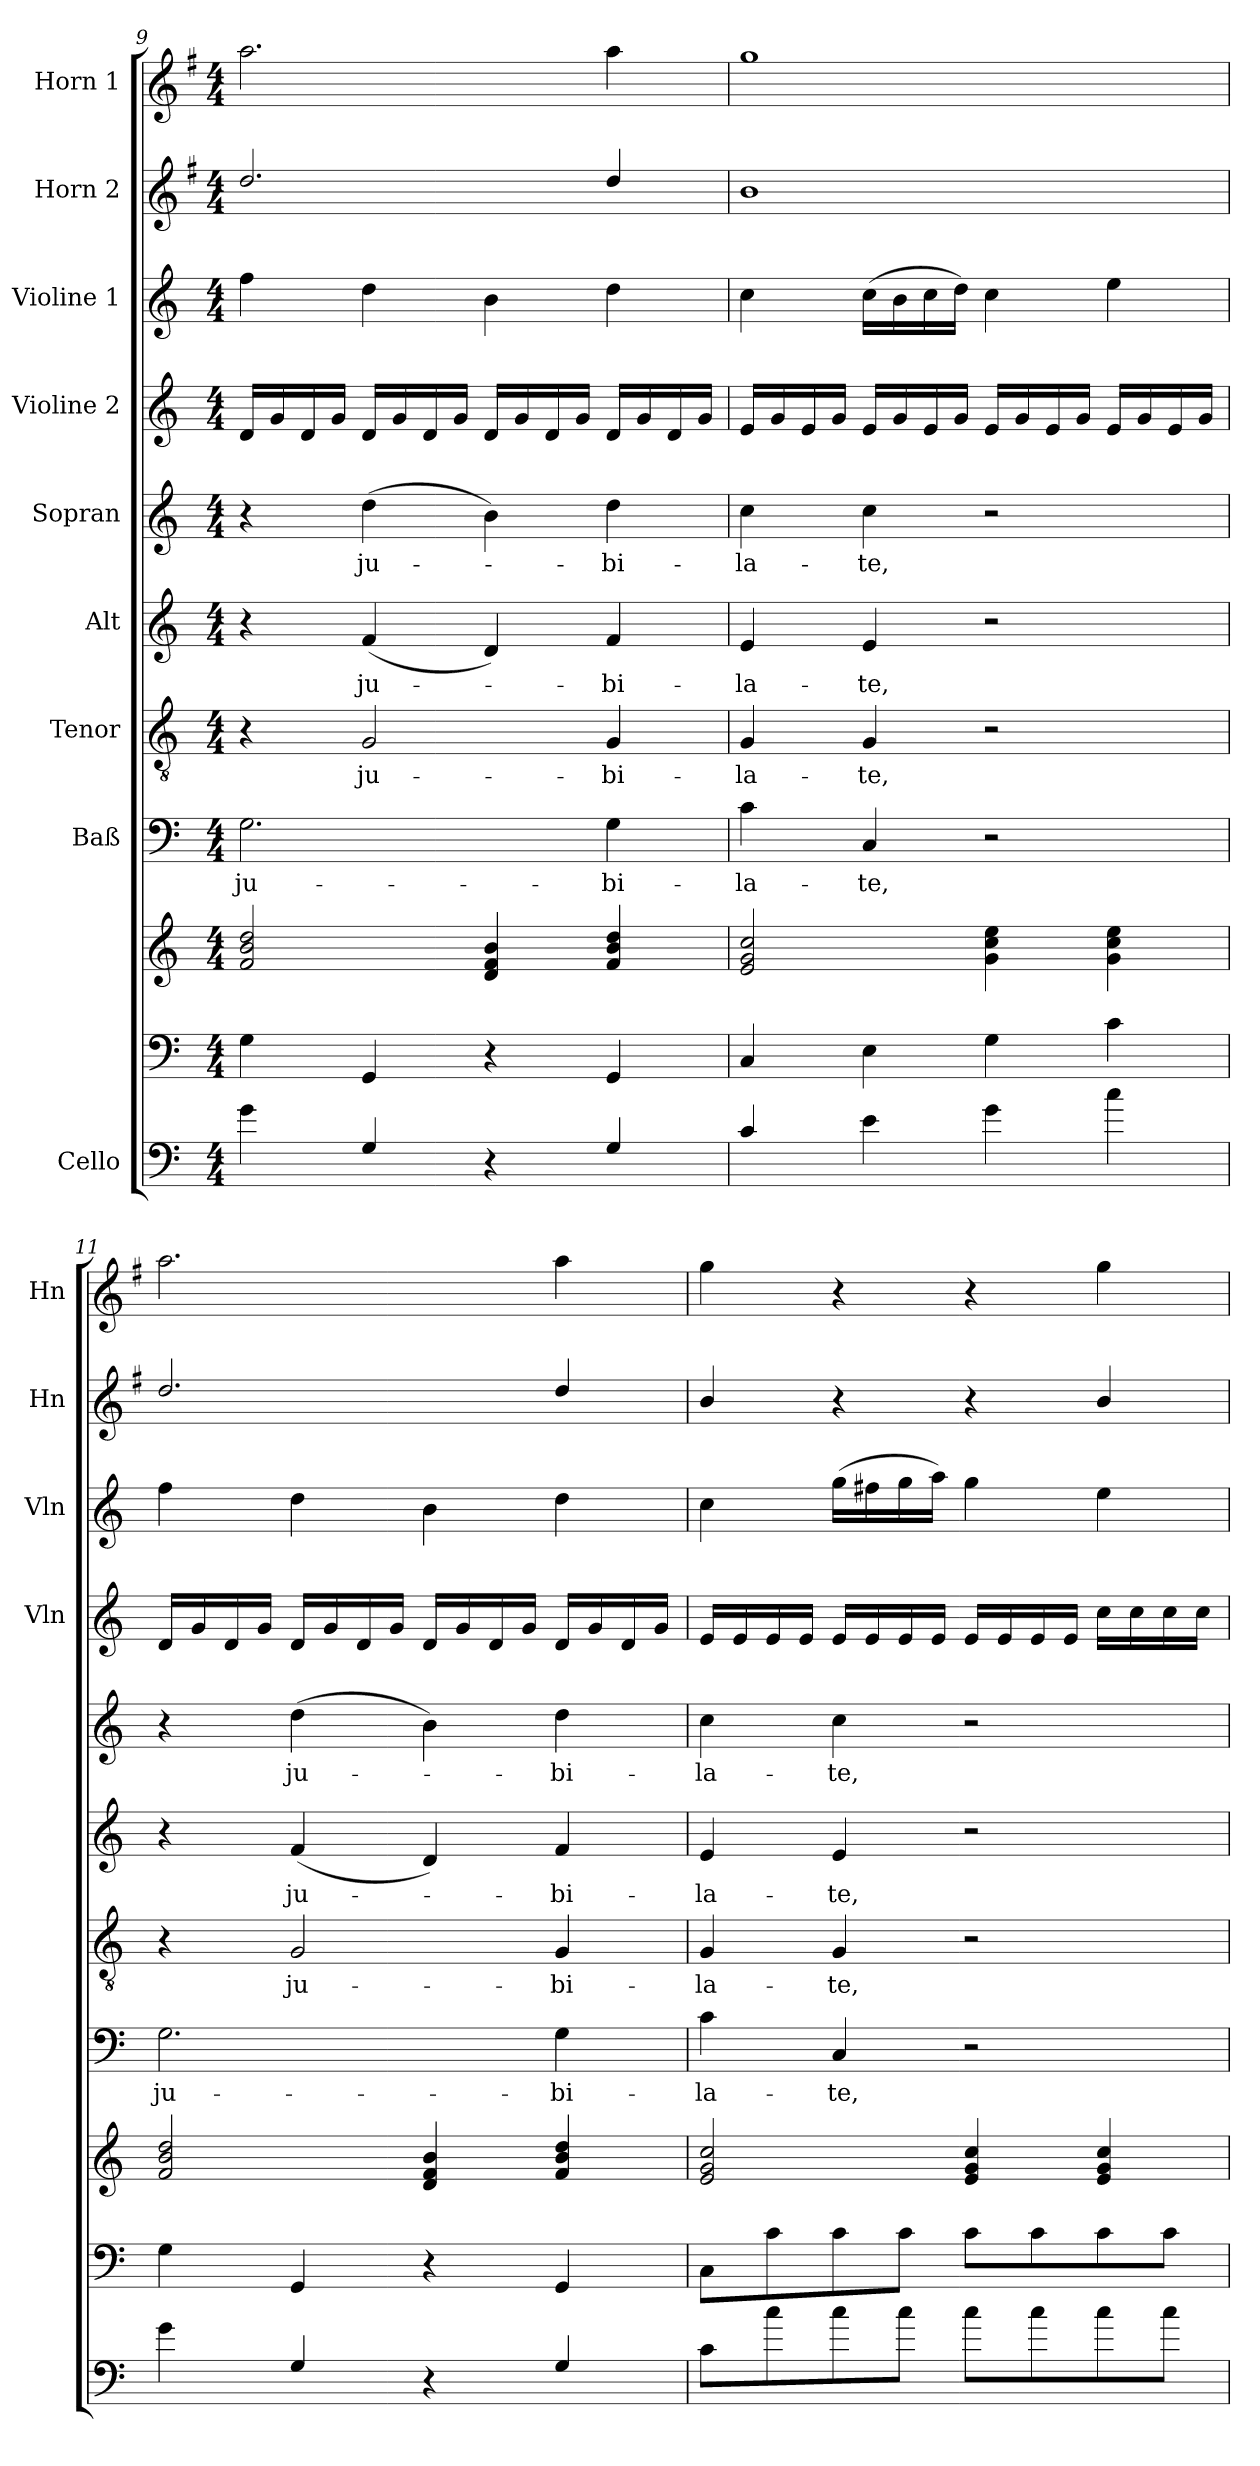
**kern	**kern	**kern	**kern	**text	**kern	**text	**kern	**text	**kern	**text	**kern	**kern	**kern	**kern
*part10	*part9	*part9	*part8	*part8	*part7	*part7	*part6	*part6	*part5	*part5	*part4	*part3	*part2	*part1
*staff11	*staff10	*staff9	*staff8	*staff8	*staff7	*staff7	*staff6	*staff6	*staff5	*staff5	*staff4	*staff3	*staff2	*staff1
*I"Cello	*	*	*I"Baß	*	*I"Tenor	*	*I"Alt	*	*I"Sopran	*	*I"Violine 2	*I"Violine 1	*I"Horn 2	*I"Horn 1
*	*	*	*	*	*	*	*	*	*	*	*I'Vln	*I'Vln	*I'Hn	*I'Hn
!!LO:PB:g=z
*clefF4	*clefF4	*clefG2	*clefF4	*	*clefGv2	*	*clefG2	*	*clefG2	*	*clefG2	*clefG2	*clefG2	*clefG2
*ITrd7c12	*	*	*	*	*	*	*	*	*	*	*	*	*ITrd4c7	*ITrd4c7
*k[]	*k[]	*k[]	*k[]	*	*k[]	*	*k[]	*	*k[]	*	*k[]	*k[]	*k[]	*k[]
*C:	*C:	*C:	*C:	*	*C:	*	*C:	*	*C:	*	*C:	*C:	*C:	*C:
*M4/4	*M4/4	*M4/4	*M4/4	*	*M4/4	*	*M4/4	*	*M4/4	*	*M4/4	*M4/4	*M4/4	*M4/4
=9	=9	=9	=9	=9	=9	=9	=9	=9	=9	=9	=9	=9	=9	=9
!	!	!	!	!LO:LY:b	!	!	!	!	!	!	!	!	!	!
4G\	4G\	2f/ 2b/ 2dd/	2.G\	ju-	4r	.	4r	.	4r	.	16d/LL	4ff\	2.g/	2.dd\
.	.	.	.	.	.	.	.	.	.	.	16g/	.	.	.
.	.	.	.	.	.	.	.	.	.	.	16d/	.	.	.
.	.	.	.	.	.	.	.	.	.	.	16g/JJ	.	.	.
!	!	!	!	!	!	!LO:LY:b	!	!LO:LY:b	!	!LO:LY:b	!	!	!	!
4GG/	4GG/	.	.	.	2G/	ju-	(<4f/	ju-	(>4dd\	ju-	16d/LL	4dd\	.	.
.	.	.	.	.	.	.	.	.	.	.	16g/	.	.	.
.	.	.	.	.	.	.	.	.	.	.	16d/	.	.	.
.	.	.	.	.	.	.	.	.	.	.	16g/JJ	.	.	.
4r	4r	4d/ 4f/ 4b/	.	.	.	.	4d/)	.	4b\)	.	16d/LL	4b\	.	.
.	.	.	.	.	.	.	.	.	.	.	16g/	.	.	.
.	.	.	.	.	.	.	.	.	.	.	16d/	.	.	.
.	.	.	.	.	.	.	.	.	.	.	16g/JJ	.	.	.
!	!	!	!	!LO:LY:b	!	!LO:LY:b	!	!LO:LY:b	!	!LO:LY:b	!	!	!	!
4GG/	4GG/	4f/ 4b/ 4dd/	4G\	-bi-	4G/	-bi-	4f/	-bi-	4dd\	-bi-	16d/LL	4dd\	4g/	4dd\
.	.	.	.	.	.	.	.	.	.	.	16g/	.	.	.
.	.	.	.	.	.	.	.	.	.	.	16d/	.	.	.
.	.	.	.	.	.	.	.	.	.	.	16g/JJ	.	.	.
=10	=10	=10	=10	=10	=10	=10	=10	=10	=10	=10	=10	=10	=10	=10
!	!	!	!	!LO:LY:b	!	!LO:LY:b	!	!LO:LY:b	!	!LO:LY:b	!	!	!	!
4C/	4C/	2e/ 2g/ 2cc/	4c\	-la-	4G/	-la-	4e/	-la-	4cc\	-la-	16e/LL	4cc\	1e	1cc
.	.	.	.	.	.	.	.	.	.	.	16g/	.	.	.
.	.	.	.	.	.	.	.	.	.	.	16e/	.	.	.
.	.	.	.	.	.	.	.	.	.	.	16g/JJ	.	.	.
!	!	!	!	!LO:LY:b	!	!LO:LY:b	!	!LO:LY:b	!	!LO:LY:b	!	!	!	!
4E\	4E\	.	4C/	-te,	4G/	-te,	4e/	-te,	4cc\	-te,	16e/LL	(>16cc\LL	.	.
.	.	.	.	.	.	.	.	.	.	.	16g/	16b\	.	.
.	.	.	.	.	.	.	.	.	.	.	16e/	16cc\	.	.
.	.	.	.	.	.	.	.	.	.	.	16g/JJ	16dd\JJ)	.	.
4G\	4G\	4g\ 4cc\ 4ee\	2r	.	2r	.	2r	.	2r	.	16e/LL	4cc\	.	.
.	.	.	.	.	.	.	.	.	.	.	16g/	.	.	.
.	.	.	.	.	.	.	.	.	.	.	16e/	.	.	.
.	.	.	.	.	.	.	.	.	.	.	16g/JJ	.	.	.
4c\	4c\	4g\ 4cc\ 4ee\	.	.	.	.	.	.	.	.	16e/LL	4ee\	.	.
.	.	.	.	.	.	.	.	.	.	.	16g/	.	.	.
.	.	.	.	.	.	.	.	.	.	.	16e/	.	.	.
.	.	.	.	.	.	.	.	.	.	.	16g/JJ	.	.	.
=11	=11	=11	=11	=11	=11	=11	=11	=11	=11	=11	=11	=11	=11	=11
!	!	!	!	!LO:LY:b	!	!	!	!	!	!	!	!	!	!
4G\	4G\	2f/ 2b/ 2dd/	2.G\	ju-	4r	.	4r	.	4r	.	16d/LL	4ff\	2.g/	2.dd\
.	.	.	.	.	.	.	.	.	.	.	16g/	.	.	.
.	.	.	.	.	.	.	.	.	.	.	16d/	.	.	.
.	.	.	.	.	.	.	.	.	.	.	16g/JJ	.	.	.
!	!	!	!	!	!	!LO:LY:b	!	!LO:LY:b	!	!LO:LY:b	!	!	!	!
4GG/	4GG/	.	.	.	2G/	ju-	(<4f/	ju-	(>4dd\	ju-	16d/LL	4dd\	.	.
.	.	.	.	.	.	.	.	.	.	.	16g/	.	.	.
.	.	.	.	.	.	.	.	.	.	.	16d/	.	.	.
.	.	.	.	.	.	.	.	.	.	.	16g/JJ	.	.	.
4r	4r	4d/ 4f/ 4b/	.	.	.	.	4d/)	.	4b\)	.	16d/LL	4b\	.	.
.	.	.	.	.	.	.	.	.	.	.	16g/	.	.	.
.	.	.	.	.	.	.	.	.	.	.	16d/	.	.	.
.	.	.	.	.	.	.	.	.	.	.	16g/JJ	.	.	.
!	!	!	!	!LO:LY:b	!	!LO:LY:b	!	!LO:LY:b	!	!LO:LY:b	!	!	!	!
4GG/	4GG/	4f/ 4b/ 4dd/	4G\	-bi-	4G/	-bi-	4f/	-bi-	4dd\	-bi-	16d/LL	4dd\	4g/	4dd\
.	.	.	.	.	.	.	.	.	.	.	16g/	.	.	.
.	.	.	.	.	.	.	.	.	.	.	16d/	.	.	.
.	.	.	.	.	.	.	.	.	.	.	16g/JJ	.	.	.
!!LO:PB:g=z
=12	=12	=12	=12	=12	=12	=12	=12	=12	=12	=12	=12	=12	=12	=12
!	!	!	!	!LO:LY:b	!	!LO:LY:b	!	!LO:LY:b	!	!LO:LY:b	!	!	!	!
8C\L	8C\L	2e/ 2g/ 2cc/	4c\	-la-	4G/	-la-	4e/	-la-	4cc\	-la-	16e/LL	4cc\	4e/	4cc\
.	.	.	.	.	.	.	.	.	.	.	16e/	.	.	.
8c\	8c\	.	.	.	.	.	.	.	.	.	16e/	.	.	.
.	.	.	.	.	.	.	.	.	.	.	16e/JJ	.	.	.
!	!	!	!	!LO:LY:b	!	!LO:LY:b	!	!LO:LY:b	!	!LO:LY:b	!	!	!	!
8c\	8c\	.	4C/	-te,	4G/	-te,	4e/	-te,	4cc\	-te,	16e/LL	(>16gg\LL	4r	4r
.	.	.	.	.	.	.	.	.	.	.	16e/	16ff#X\	.	.
8c\J	8c\J	.	.	.	.	.	.	.	.	.	16e/	16gg\	.	.
.	.	.	.	.	.	.	.	.	.	.	16e/JJ	16aa\JJ)	.	.
8c\L	8c\L	4e/ 4g/ 4cc/	2r	.	2r	.	2r	.	2r	.	16e/LL	4gg\	4r	4r
.	.	.	.	.	.	.	.	.	.	.	16e/	.	.	.
8c\	8c\	.	.	.	.	.	.	.	.	.	16e/	.	.	.
.	.	.	.	.	.	.	.	.	.	.	16e/JJ	.	.	.
8c\	8c\	4e/ 4g/ 4cc/	.	.	.	.	.	.	.	.	16cc\LL	4ee\	4e/	4cc\
.	.	.	.	.	.	.	.	.	.	.	16cc\	.	.	.
8c\J	8c\J	.	.	.	.	.	.	.	.	.	16cc\	.	.	.
.	.	.	.	.	.	.	.	.	.	.	16cc\JJ	.	.	.
=	=	=	=	=	=	=	=	=	=	=	=	=	=	=
*-	*-	*-	*-	*-	*-	*-	*-	*-	*-	*-	*-	*-	*-	*-
